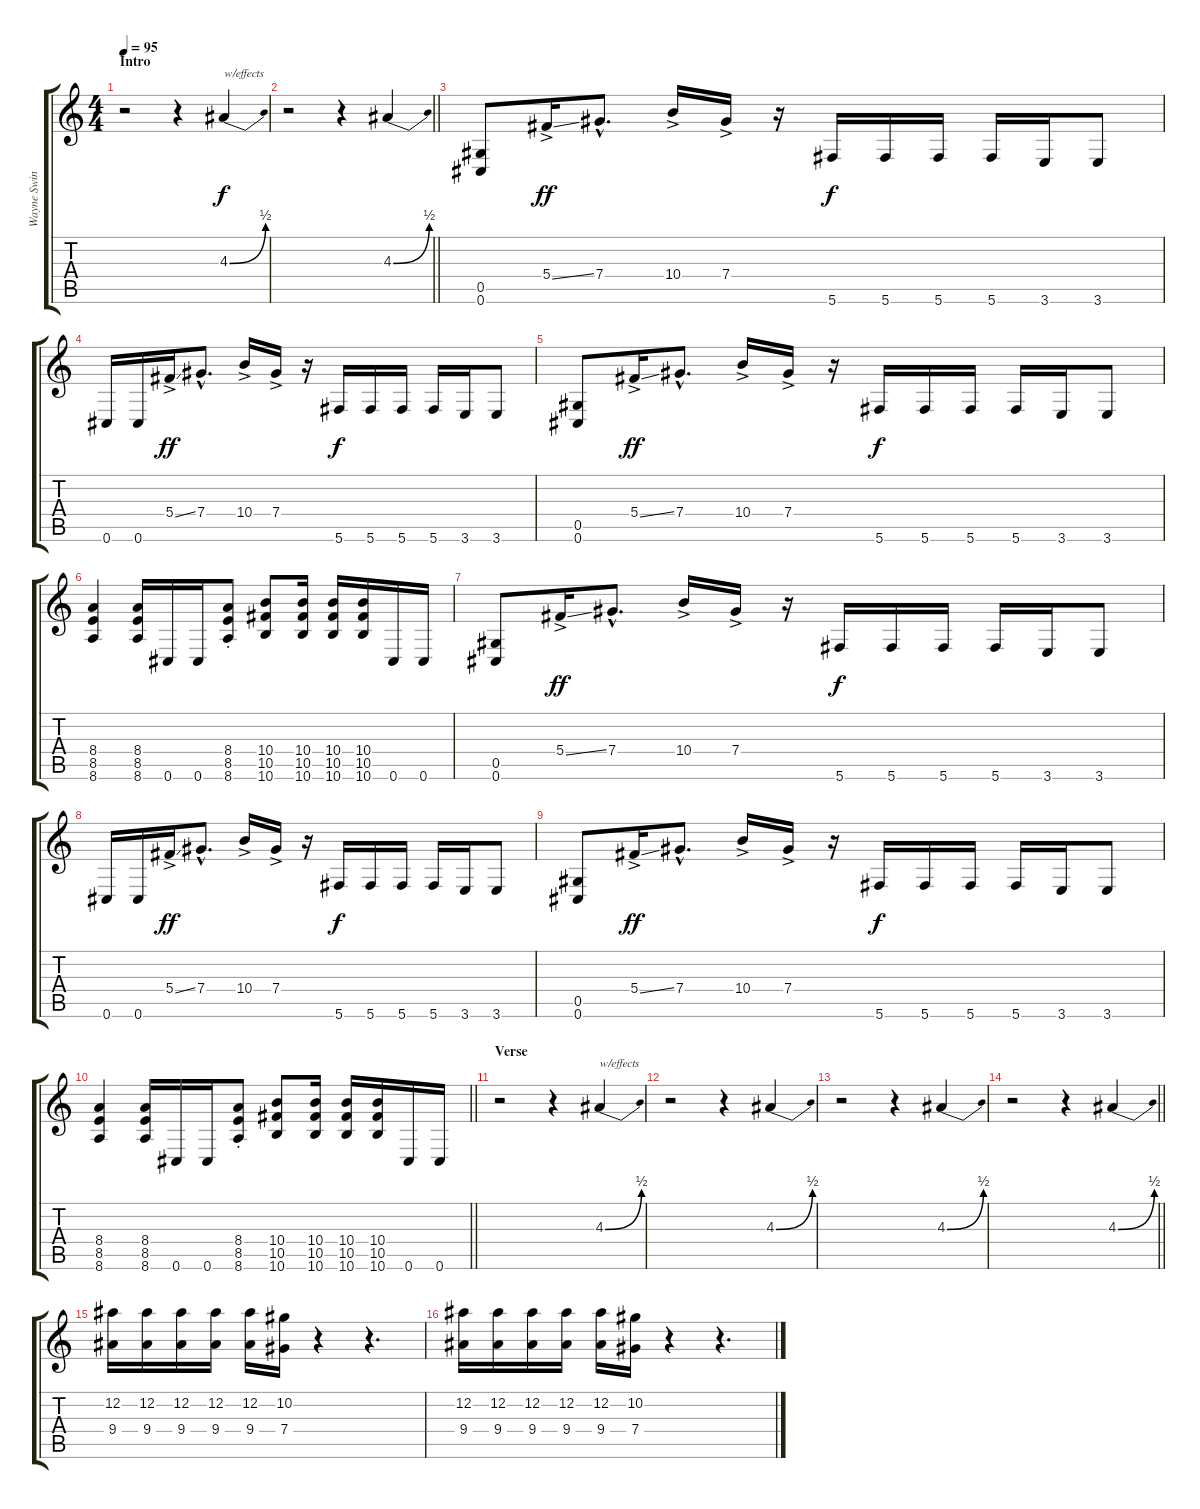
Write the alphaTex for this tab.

\track ("Wayne Swinny (Lead Guitar)" "Wayne Swin") {instrument distortionguitar}
\staff {score tabs}
\tuning (Eb4 Bb3 Gb3 Db3 Ab2 Db2) {hide}
\ts (4 4)
\section ("" "Intro")
\tempo 95
\clef g2
\ks c
r.2{dy f instrument distortionguitar} r.4 4.3{be (bend 0 0 60 2)}.4{txt "w/effects"} |
\barLineRight lightlight
r.2 r.4 4.3{be (bend 0 0 60 2)}.4 |
(0.5 0.6).8 5.4{ss ac}.16{dy ff} 7.4{hac}.8{d} 10.4{ac}.16 7.4{ac}.16 r.16 5.6.16{dy f} 5.6.16 5.6.16 5.6.16 3.6.16 3.6.8 |
0.6.16 0.6.16 5.4{ss ac}.16{dy ff} 7.4{hac}.8{d} 10.4{ac}.16 7.4{ac}.16 r.16 5.6.16{dy f} 5.6.16 5.6.16 5.6.16 3.6.16 3.6.8 |
(0.5 0.6).8 5.4{ss ac}.16{dy ff} 7.4{hac}.8{d} 10.4{ac}.16 7.4{ac}.16 r.16 5.6.16{dy f} 5.6.16 5.6.16 5.6.16 3.6.16 3.6.8 |
(8.4 8.5 8.6).4 (8.4 8.5 8.6).16 0.6.16 0.6.16 (8.4{st} 8.5{st} 8.6{st}).8 (10.4 10.5 10.6).8 (10.4 10.5 10.6).16 (10.4 10.5 10.6).16 (10.4 10.5 10.6).16 0.6.16 0.6.16 |
(0.5 0.6).8 5.4{ss ac}.16{dy ff} 7.4{hac}.8{d} 10.4{ac}.16 7.4{ac}.16 r.16 5.6.16{dy f} 5.6.16 5.6.16 5.6.16 3.6.16 3.6.8 |
0.6.16 0.6.16 5.4{ss ac}.16{dy ff} 7.4{hac}.8{d} 10.4{ac}.16 7.4{ac}.16 r.16 5.6.16{dy f} 5.6.16 5.6.16 5.6.16 3.6.16 3.6.8 |
(0.5 0.6).8 5.4{ss ac}.16{dy ff} 7.4{hac}.8{d} 10.4{ac}.16 7.4{ac}.16 r.16 5.6.16{dy f} 5.6.16 5.6.16 5.6.16 3.6.16 3.6.8 |
\barLineRight lightlight
(8.4 8.5 8.6).4 (8.4 8.5 8.6).16 0.6.16 0.6.16 (8.4{st} 8.5{st} 8.6{st}).8 (10.4 10.5 10.6).8 (10.4 10.5 10.6).16 (10.4 10.5 10.6).16 (10.4 10.5 10.6).16 0.6.16 0.6.16 |
\section ("" "Verse")
r.2 r.4 4.3{be (bend 0 0 60 2)}.4{txt "w/effects"} |
r.2 r.4 4.3{be (bend 0 0 60 2)}.4 |
r.2 r.4 4.3{be (bend 0 0 60 2)}.4 |
\barLineRight lightlight
r.2 r.4 4.3{be (bend 0 0 60 2)}.4 |
(12.2 9.4).16 (12.2 9.4).16 (12.2 9.4).16 (12.2 9.4).16 (12.2 9.4).16 (10.2 7.4).16 r.4 r.4{d} |
(12.2 9.4).16 (12.2 9.4).16 (12.2 9.4).16 (12.2 9.4).16 (12.2 9.4).16 (10.2 7.4).16 r.4 r.4{d}
